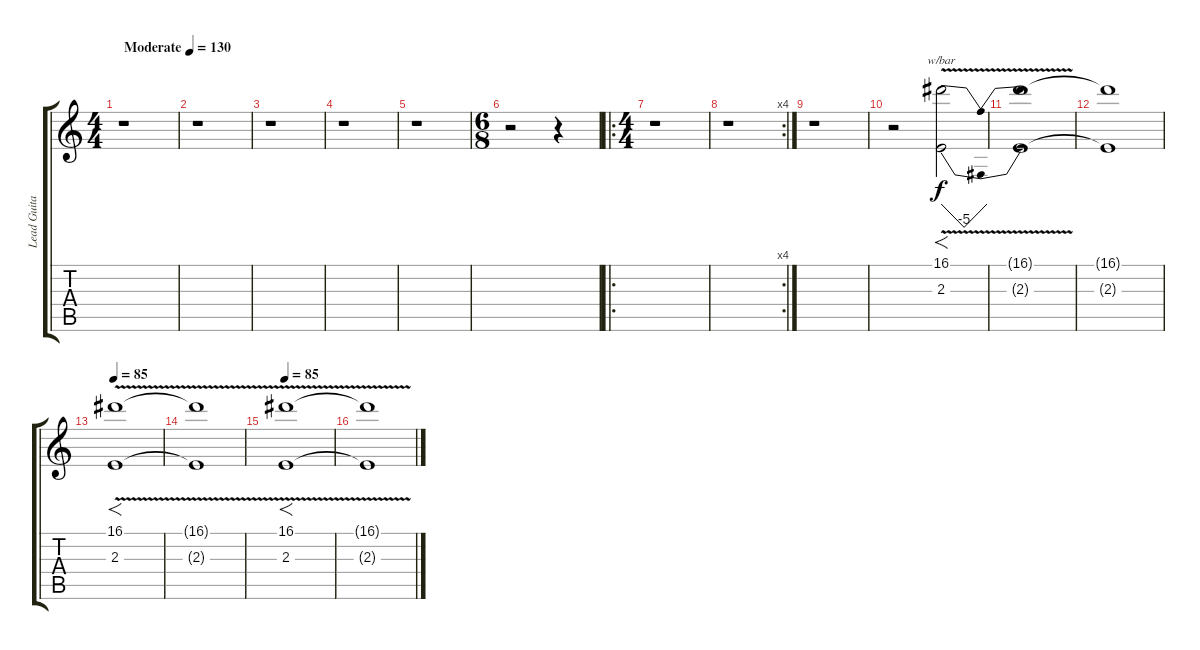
\track ("Lead Guitar" "Lead Guita") {instrument distortionguitar}
\staff {score tabs}
\tuning (B3 Gb3 D3 A2 E2 B1) {hide}
\ts (4 4)
\tempo (130 "Moderate")
\clef g2
\ks c
r.1{dy f instrument distortionguitar} |
r.1 |
r.1 |
r.1 |
r.1 |
\ts (6 8)
r.2 r.4 |
\ro
\ts (4 4)
r.1 |
\rc 4
r.1 |
r.1 |
r.2 (16.1 2.3{v}).2{f tbe (dip default 0 0 30 -20 60 0)} |
(16.1{t} 2.3{t}).1 |
(16.1{t} 2.3{t}).1 |
\tempo 85
(16.1{v} 2.3).1{f} |
(16.1{t} 2.3{t}).1 |
\tempo 85
(16.1{v} 2.3).1{f} |
(16.1{t} 2.3{t}).1
